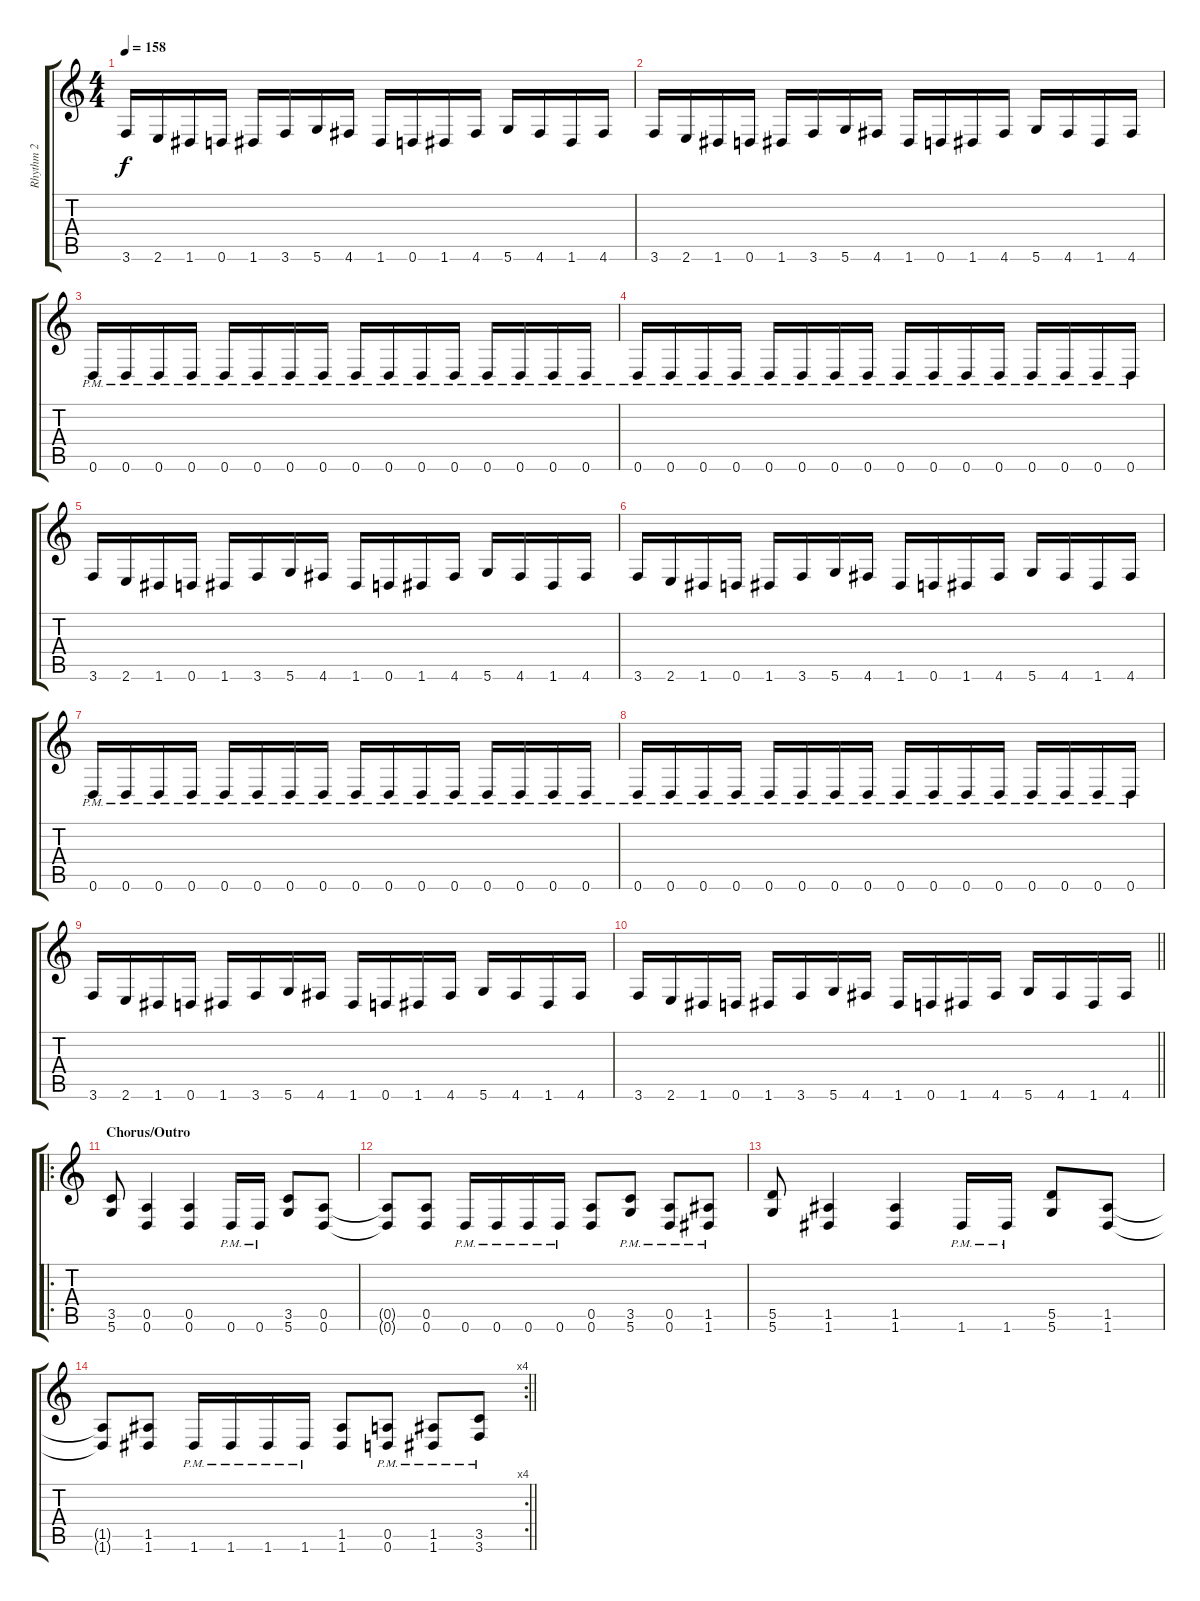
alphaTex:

\track ("Rhythm 2" "Rhythm 2") {instrument distortionguitar}
\staff {score tabs}
\tuning (E4 B3 G3 D3 A2 D2) {hide}
\ts (4 4)
\tempo 158
\clef g2
\ks c
3.6.16{dy f} 2.6.16 1.6.16 0.6.16 1.6.16 3.6.16 5.6.16 4.6.16 1.6.16 0.6.16 1.6.16 4.6.16 5.6.16 4.6.16 1.6.16 4.6.16 |
3.6.16 2.6.16 1.6.16 0.6.16 1.6.16 3.6.16 5.6.16 4.6.16 1.6.16 0.6.16 1.6.16 4.6.16 5.6.16 4.6.16 1.6.16 4.6.16 |
0.6{pm}.16 0.6{pm}.16 0.6{pm}.16 0.6{pm}.16 0.6{pm}.16 0.6{pm}.16 0.6{pm}.16 0.6{pm}.16 0.6{pm}.16 0.6{pm}.16 0.6{pm}.16 0.6{pm}.16 0.6{pm}.16 0.6{pm}.16 0.6{pm}.16 0.6{pm}.16 |
0.6{pm}.16 0.6{pm}.16 0.6{pm}.16 0.6{pm}.16 0.6{pm}.16 0.6{pm}.16 0.6{pm}.16 0.6{pm}.16 0.6{pm}.16 0.6{pm}.16 0.6{pm}.16 0.6{pm}.16 0.6{pm}.16 0.6{pm}.16 0.6{pm}.16 0.6{pm}.16 |
3.6.16 2.6.16 1.6.16 0.6.16 1.6.16 3.6.16 5.6.16 4.6.16 1.6.16 0.6.16 1.6.16 4.6.16 5.6.16 4.6.16 1.6.16 4.6.16 |
3.6.16 2.6.16 1.6.16 0.6.16 1.6.16 3.6.16 5.6.16 4.6.16 1.6.16 0.6.16 1.6.16 4.6.16 5.6.16 4.6.16 1.6.16 4.6.16 |
0.6{pm}.16 0.6{pm}.16 0.6{pm}.16 0.6{pm}.16 0.6{pm}.16 0.6{pm}.16 0.6{pm}.16 0.6{pm}.16 0.6{pm}.16 0.6{pm}.16 0.6{pm}.16 0.6{pm}.16 0.6{pm}.16 0.6{pm}.16 0.6{pm}.16 0.6{pm}.16 |
0.6{pm}.16 0.6{pm}.16 0.6{pm}.16 0.6{pm}.16 0.6{pm}.16 0.6{pm}.16 0.6{pm}.16 0.6{pm}.16 0.6{pm}.16 0.6{pm}.16 0.6{pm}.16 0.6{pm}.16 0.6{pm}.16 0.6{pm}.16 0.6{pm}.16 0.6{pm}.16 |
3.6.16 2.6.16 1.6.16 0.6.16 1.6.16 3.6.16 5.6.16 4.6.16 1.6.16 0.6.16 1.6.16 4.6.16 5.6.16 4.6.16 1.6.16 4.6.16 |
\barLineRight lightlight
3.6.16 2.6.16 1.6.16 0.6.16 1.6.16 3.6.16 5.6.16 4.6.16 1.6.16 0.6.16 1.6.16 4.6.16 5.6.16 4.6.16 1.6.16 4.6.16 |
\ro
\section ("" "Chorus/Outro")
(3.5 5.6).8 (0.5 0.6).4 (0.5 0.6).4 0.6{pm}.16 0.6{pm}.16 (3.5 5.6).8 (0.5 0.6).8 |
(0.5{t} 0.6{t}).8 (0.5 0.6).8 0.6{pm}.16 0.6{pm}.16 0.6{pm}.16 0.6{pm}.16 (0.5 0.6).8 (3.5{pm} 5.6{pm}).8 (0.5{pm} 0.6{pm}).8 (1.5{pm} 1.6{pm}).8 |
(5.5 5.6).8 (1.5 1.6).4 (1.5 1.6).4 1.6{pm}.16 1.6{pm}.16 (5.5 5.6).8 (1.5 1.6).8 |
\rc 4
\barLineRight lightlight
(1.5{t} 1.6{t}).8 (1.5 1.6).8 1.6{pm}.16 1.6{pm}.16 1.6{pm}.16 1.6{pm}.16 (1.5 1.6).8 (0.5{pm} 0.6{pm}).8 (1.5{pm} 1.6{pm}).8 (3.5{pm} 3.6{pm}).8
